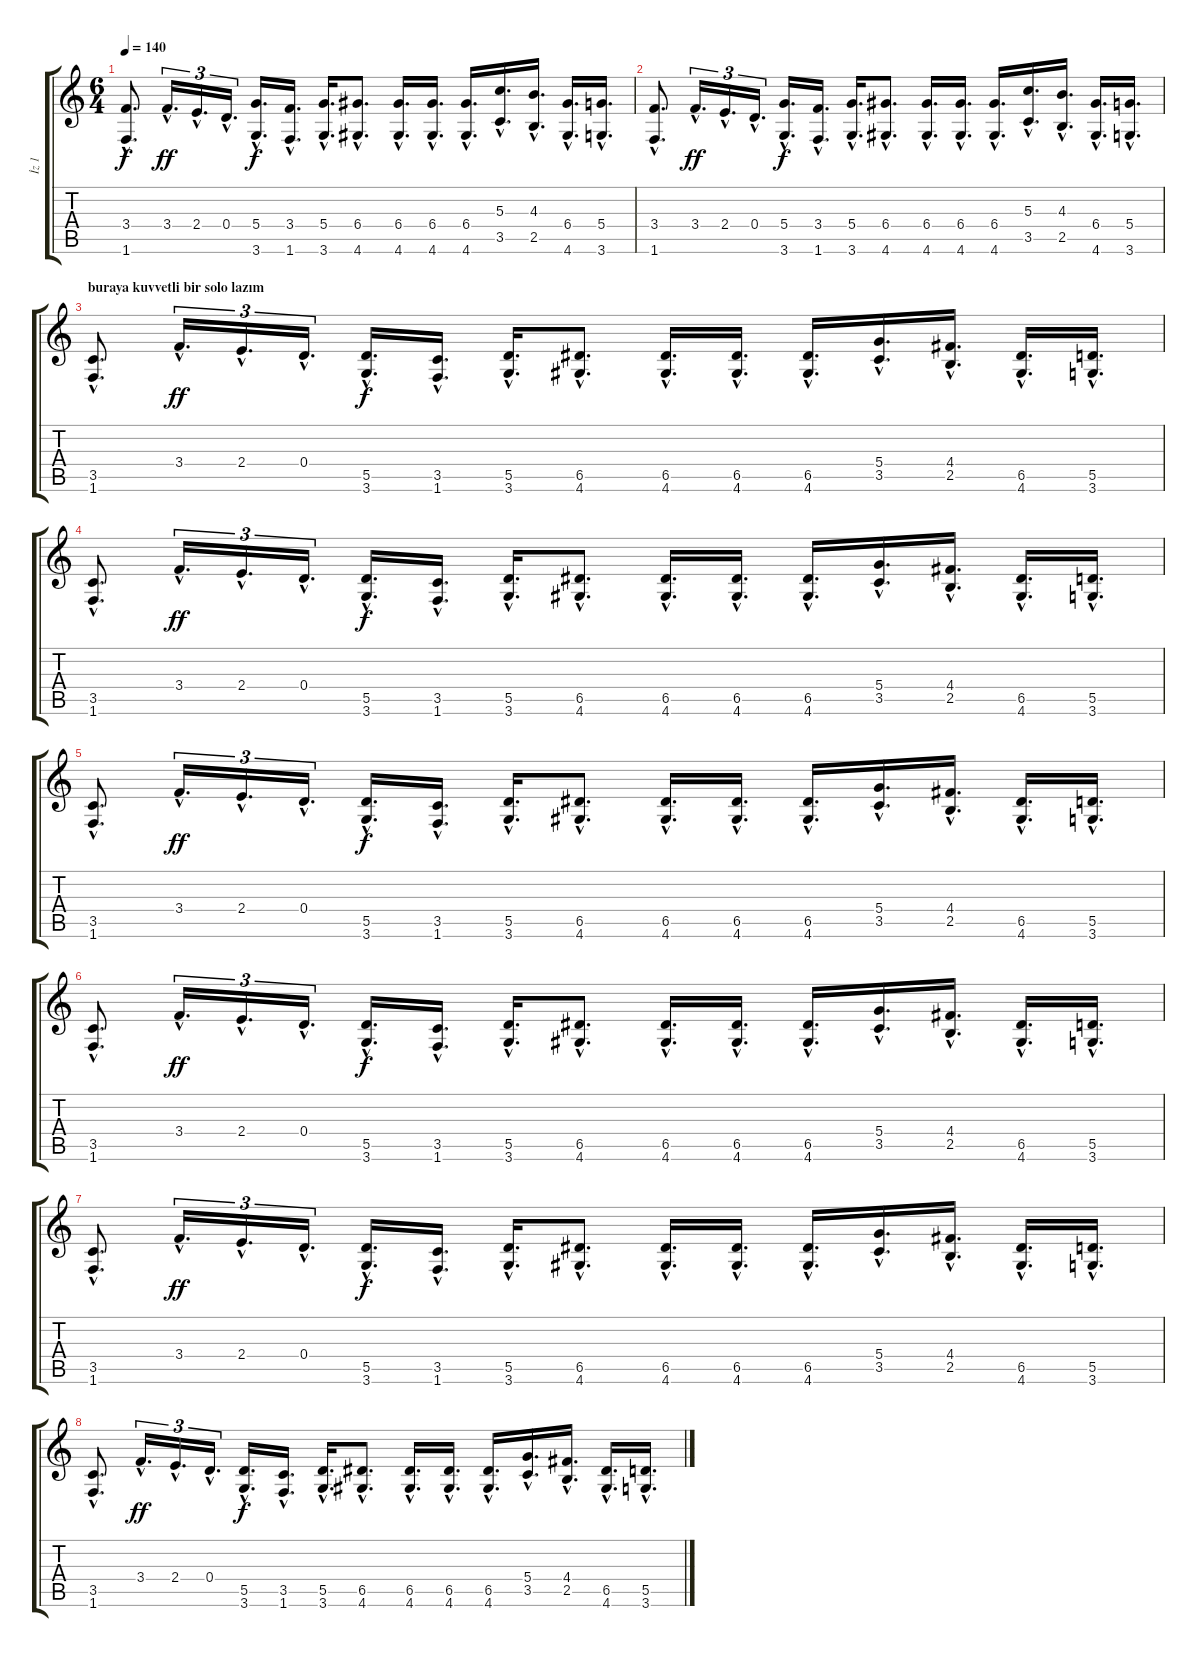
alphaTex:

\track ("İz 1" "İz 1") {instrument distortionguitar}
\staff {score tabs}
\tuning (E4 B3 G3 D3 A2 E2) {hide}
\ts (6 4)
\tempo 140
\clef g2
\ks c
(3.4{hac} 1.6{hac}).8{d dy f} 3.4{hac}.16{d tu (3 2) dy ff} 2.4{hac}.16{d tu (3 2)} 0.4{hac}.16{d tu (3 2)} (5.4{hac} 3.6{hac}).16{d dy f} (3.4{hac} 1.6{hac}).16{d} (5.4{hac} 3.6{hac}).16{d} (6.4{hac} 4.6{hac}).8{d} (6.4{hac} 4.6{hac}).16{d} (6.4{hac} 4.6{hac}).16{d} (6.4{hac} 4.6{hac}).16{d} (5.3{hac} 3.5{hac}).16{d} (4.3{hac} 2.5{hac}).16{d} (6.4{hac} 4.6{hac}).16{d} (5.4{hac} 3.6{hac}).16{d} |
(3.4{hac} 1.6{hac}).8{d} 3.4{hac}.16{d tu (3 2) dy ff} 2.4{hac}.16{d tu (3 2)} 0.4{hac}.16{d tu (3 2)} (5.4{hac} 3.6{hac}).16{d dy f} (3.4{hac} 1.6{hac}).16{d} (5.4{hac} 3.6{hac}).16{d} (6.4{hac} 4.6{hac}).8{d} (6.4{hac} 4.6{hac}).16{d} (6.4{hac} 4.6{hac}).16{d} (6.4{hac} 4.6{hac}).16{d} (5.3{hac} 3.5{hac}).16{d} (4.3{hac} 2.5{hac}).16{d} (6.4{hac} 4.6{hac}).16{d} (5.4{hac} 3.6{hac}).16{d} |
\section ("" "buraya kuvvetli bir solo lazım")
(3.5{hac} 1.6{hac}).8{d} 3.4{hac}.16{d tu (3 2) dy ff} 2.4{hac}.16{d tu (3 2)} 0.4{hac}.16{d tu (3 2)} (5.5{hac} 3.6{hac}).16{d dy f} (3.5{hac} 1.6{hac}).16{d} (5.5{hac} 3.6{hac}).16{d} (6.5{hac} 4.6{hac}).8{d} (6.5{hac} 4.6{hac}).16{d} (6.5{hac} 4.6{hac}).16{d} (6.5{hac} 4.6{hac}).16{d} (5.4{hac} 3.5{hac}).16{d} (4.4{hac} 2.5{hac}).16{d} (6.5{hac} 4.6{hac}).16{d} (5.5{hac} 3.6{hac}).16{d} |
(3.5{hac} 1.6{hac}).8{d} 3.4{hac}.16{d tu (3 2) dy ff} 2.4{hac}.16{d tu (3 2)} 0.4{hac}.16{d tu (3 2)} (5.5{hac} 3.6{hac}).16{d dy f} (3.5{hac} 1.6{hac}).16{d} (5.5{hac} 3.6{hac}).16{d} (6.5{hac} 4.6{hac}).8{d} (6.5{hac} 4.6{hac}).16{d} (6.5{hac} 4.6{hac}).16{d} (6.5{hac} 4.6{hac}).16{d} (5.4{hac} 3.5{hac}).16{d} (4.4{hac} 2.5{hac}).16{d} (6.5{hac} 4.6{hac}).16{d} (5.5{hac} 3.6{hac}).16{d} |
(3.5{hac} 1.6{hac}).8{d} 3.4{hac}.16{d tu (3 2) dy ff} 2.4{hac}.16{d tu (3 2)} 0.4{hac}.16{d tu (3 2)} (5.5{hac} 3.6{hac}).16{d dy f} (3.5{hac} 1.6{hac}).16{d} (5.5{hac} 3.6{hac}).16{d} (6.5{hac} 4.6{hac}).8{d} (6.5{hac} 4.6{hac}).16{d} (6.5{hac} 4.6{hac}).16{d} (6.5{hac} 4.6{hac}).16{d} (5.4{hac} 3.5{hac}).16{d} (4.4{hac} 2.5{hac}).16{d} (6.5{hac} 4.6{hac}).16{d} (5.5{hac} 3.6{hac}).16{d} |
(3.5{hac} 1.6{hac}).8{d} 3.4{hac}.16{d tu (3 2) dy ff} 2.4{hac}.16{d tu (3 2)} 0.4{hac}.16{d tu (3 2)} (5.5{hac} 3.6{hac}).16{d dy f} (3.5{hac} 1.6{hac}).16{d} (5.5{hac} 3.6{hac}).16{d} (6.5{hac} 4.6{hac}).8{d} (6.5{hac} 4.6{hac}).16{d} (6.5{hac} 4.6{hac}).16{d} (6.5{hac} 4.6{hac}).16{d} (5.4{hac} 3.5{hac}).16{d} (4.4{hac} 2.5{hac}).16{d} (6.5{hac} 4.6{hac}).16{d} (5.5{hac} 3.6{hac}).16{d} |
(3.5{hac} 1.6{hac}).8{d} 3.4{hac}.16{d tu (3 2) dy ff} 2.4{hac}.16{d tu (3 2)} 0.4{hac}.16{d tu (3 2)} (5.5{hac} 3.6{hac}).16{d dy f} (3.5{hac} 1.6{hac}).16{d} (5.5{hac} 3.6{hac}).16{d} (6.5{hac} 4.6{hac}).8{d} (6.5{hac} 4.6{hac}).16{d} (6.5{hac} 4.6{hac}).16{d} (6.5{hac} 4.6{hac}).16{d} (5.4{hac} 3.5{hac}).16{d} (4.4{hac} 2.5{hac}).16{d} (6.5{hac} 4.6{hac}).16{d} (5.5{hac} 3.6{hac}).16{d} |
(3.5{hac} 1.6{hac}).8{d} 3.4{hac}.16{d tu (3 2) dy ff} 2.4{hac}.16{d tu (3 2)} 0.4{hac}.16{d tu (3 2)} (5.5{hac} 3.6{hac}).16{d dy f} (3.5{hac} 1.6{hac}).16{d} (5.5{hac} 3.6{hac}).16{d} (6.5{hac} 4.6{hac}).8{d} (6.5{hac} 4.6{hac}).16{d} (6.5{hac} 4.6{hac}).16{d} (6.5{hac} 4.6{hac}).16{d} (5.4{hac} 3.5{hac}).16{d} (4.4{hac} 2.5{hac}).16{d} (6.5{hac} 4.6{hac}).16{d} (5.5{hac} 3.6{hac}).16{d}
